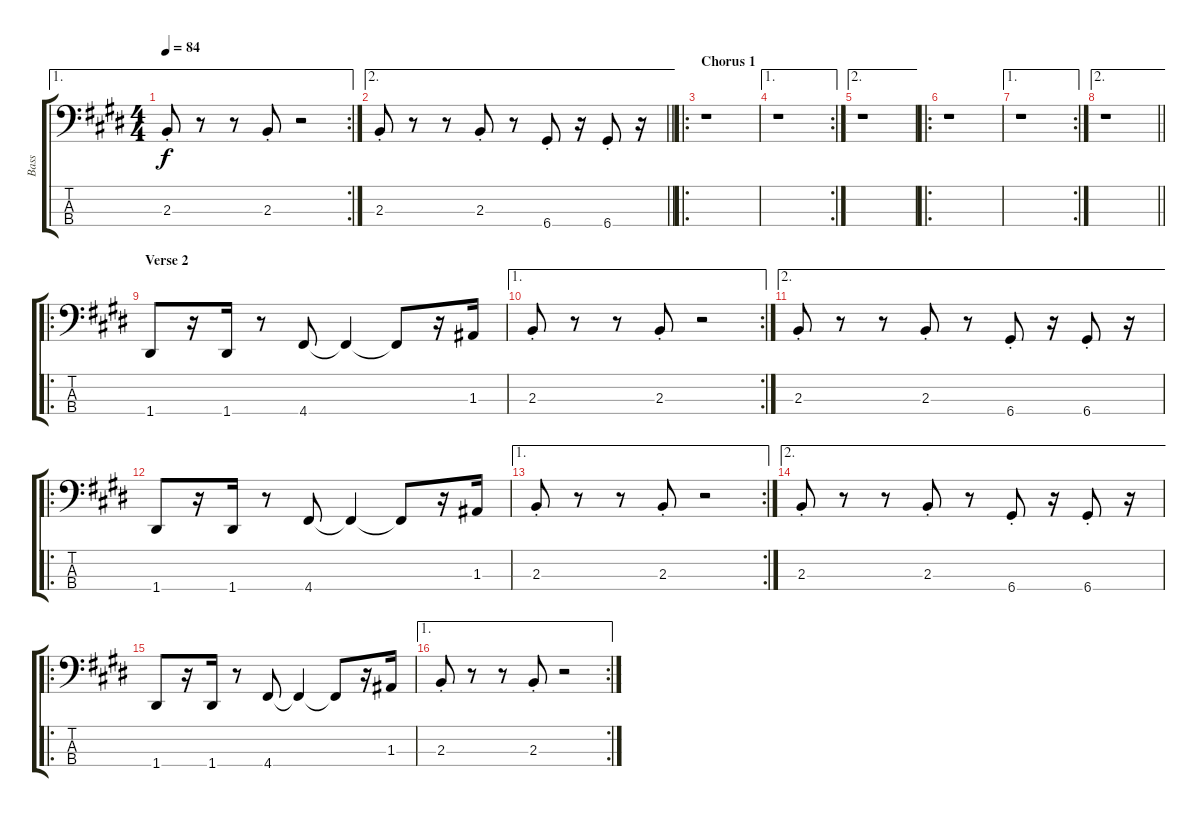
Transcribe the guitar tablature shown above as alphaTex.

\track ("Bass" "Bass") {instrument electricbassfinger}
\staff {score tabs}
\tuning (G2 D2 A1 D1) {hide}
\ae 1
\rc 2
\ts (4 4)
\tempo 84
\clef f4
\ks e
2.3{st}.8{dy f} r.8 r.8 2.3{st}.8 r.2 |
\ae 2
\barLineRight lightlight
2.3{st}.8 r.8 r.8 2.3{st}.8 r.8 6.4{st}.8 r.16 6.4{st}.8 r.16 |
\ro
\section ("" "Chorus 1")
r.1 |
\ae 1
\rc 2
r.1 |
\ae 2
r.1 |
\ro
r.1 |
\ae 1
\rc 2
r.1 |
\ae 2
\barLineRight lightlight
r.1 |
\ro
\section ("" "Verse 2")
1.4.8 r.16 1.4.16 r.8 4.4.8 4.4{t}.4 4.4{t}.8 r.16 1.3.16 |
\ae 1
\rc 2
2.3{st}.8 r.8 r.8 2.3{st}.8 r.2 |
\ae 2
2.3{st}.8 r.8 r.8 2.3{st}.8 r.8 6.4{st}.8 r.16 6.4{st}.8 r.16 |
\ro
1.4.8 r.16 1.4.16 r.8 4.4.8 4.4{t}.4 4.4{t}.8 r.16 1.3.16 |
\ae 1
\rc 2
2.3{st}.8 r.8 r.8 2.3{st}.8 r.2 |
\ae 2
2.3{st}.8 r.8 r.8 2.3{st}.8 r.8 6.4{st}.8 r.16 6.4{st}.8 r.16 |
\ro
1.4.8 r.16 1.4.16 r.8 4.4.8 4.4{t}.4 4.4{t}.8 r.16 1.3.16 |
\ae 1
\rc 2
2.3{st}.8 r.8 r.8 2.3{st}.8 r.2
